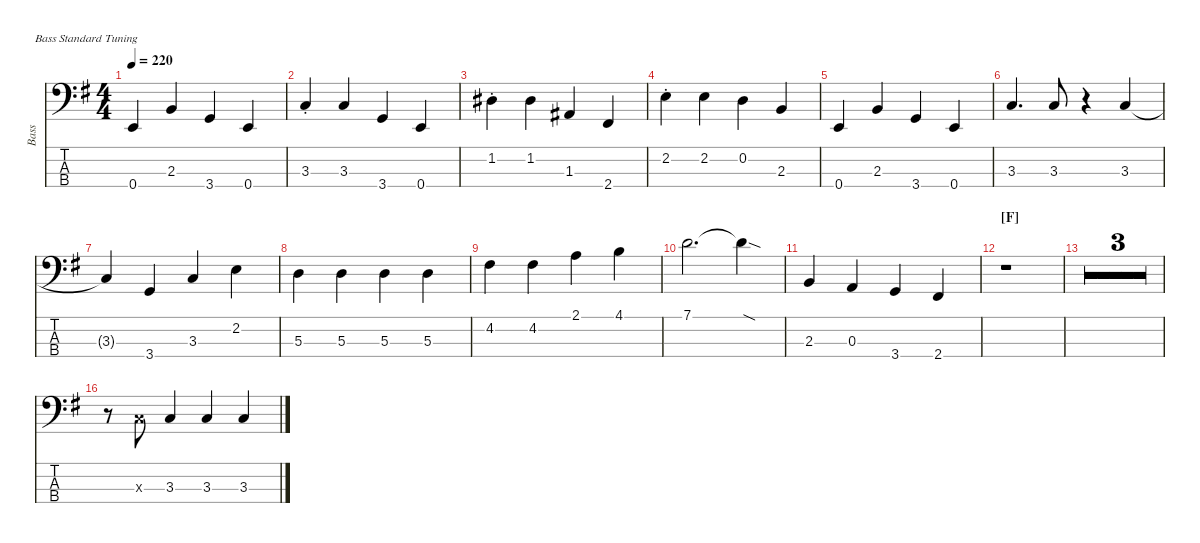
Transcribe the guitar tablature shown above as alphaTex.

\hideDynamics
\bracketExtendMode nobrackets
\multiBarRest
\otherSystemsTrackNameOrientation horizontal
\track ("Bass" "Bass") {defaultSystemsLayout 4 multiBarRest instrument electricbassfinger}
\staff {score tabs}
\tuning (G2 D2 A1 E1)
\ts (4 4)
\tempo 220
\clef f4
\scale
0.96079
\ks g
0.4{acc forcenatural}.4{dy f beam Up} 2.3{acc forcenatural}.4{beam Up} 3.4{acc forcenatural}.4{beam Up} 0.4{acc forcenatural}.4{beam Up} |
\scale
1.14921 3.3{st acc forcenatural}.4{beam Up} 3.3{acc forcenatural}.4{beam Up} 3.4{acc forcenatural}.4{beam Up} 0.4{acc forcenatural}.4{beam Up} |
\scale
0.929211 1.2{st acc #}.4{beam Down} 1.2{acc #}.4{beam Down} 1.3{acc #}.4{beam Up} 2.4{acc #}.4{beam Up} |
\scale
0.96079 2.2{st acc forcenatural}.4{beam Down} 2.2{acc forcenatural}.4{beam Down} 0.2{acc forcenatural}.4{beam Down} 2.3{acc forcenatural}.4{beam Up} |
\scale
0.96079 0.4{acc forcenatural}.4{beam Up} 2.3{acc forcenatural}.4{beam Up} 3.4{acc forcenatural}.4{beam Up} 0.4{acc forcenatural}.4{beam Up} |
\scale
1.14526 3.3{acc forcenatural}.4{d beam Up} 3.3{acc forcenatural}.8{beam Up} r.4{beam Up} 3.3{acc forcenatural}.4{beam Up} |
\scale
0.951579 3.3{t acc forcenatural}.4{beam Up} 3.4{acc forcenatural}.4{beam Up} 3.3{acc forcenatural}.4{beam Up} 2.2{acc forcenatural}.4{beam Down} |
\scale
0.951579 5.3{acc forcenatural}.4{beam Down} 5.3{acc forcenatural}.4{beam Down} 5.3{acc forcenatural}.4{beam Down} 5.3{acc forcenatural}.4{beam Down} |
\scale
0.951579 4.2{acc #}.4{beam Down} 4.2{acc #}.4{beam Down} 2.1{acc forcenatural}.4{beam Down} 4.1{acc forcenatural}.4{beam Down} |
\scale
1.04859 7.1{acc forcenatural}.2{d beam Down} 7.1{sod t acc forcenatural}.4{beam Down} |
\scale
0.951409 2.3{acc forcenatural}.4{beam Up} 0.3{acc forcenatural}.4{beam Up} 3.4{acc forcenatural}.4{beam Up} 2.4{acc #}.4{beam Up} |
\section ("F" "")
\scale
1.14526 r.1{beam Down} |
\scale
0.951579 r.1{beam Down} |
\scale
0.951579 r.1{beam Down} |
\scale
0.951579 r.1{beam Down} |
\scale
1.14526 r.8{beam Down} 3.3{x acc forcenatural}.8{beam Up} 3.3{acc forcenatural}.4{beam Up} 3.3{acc forcenatural}.4{beam Up} 3.3{acc forcenatural}.4{beam Up}
